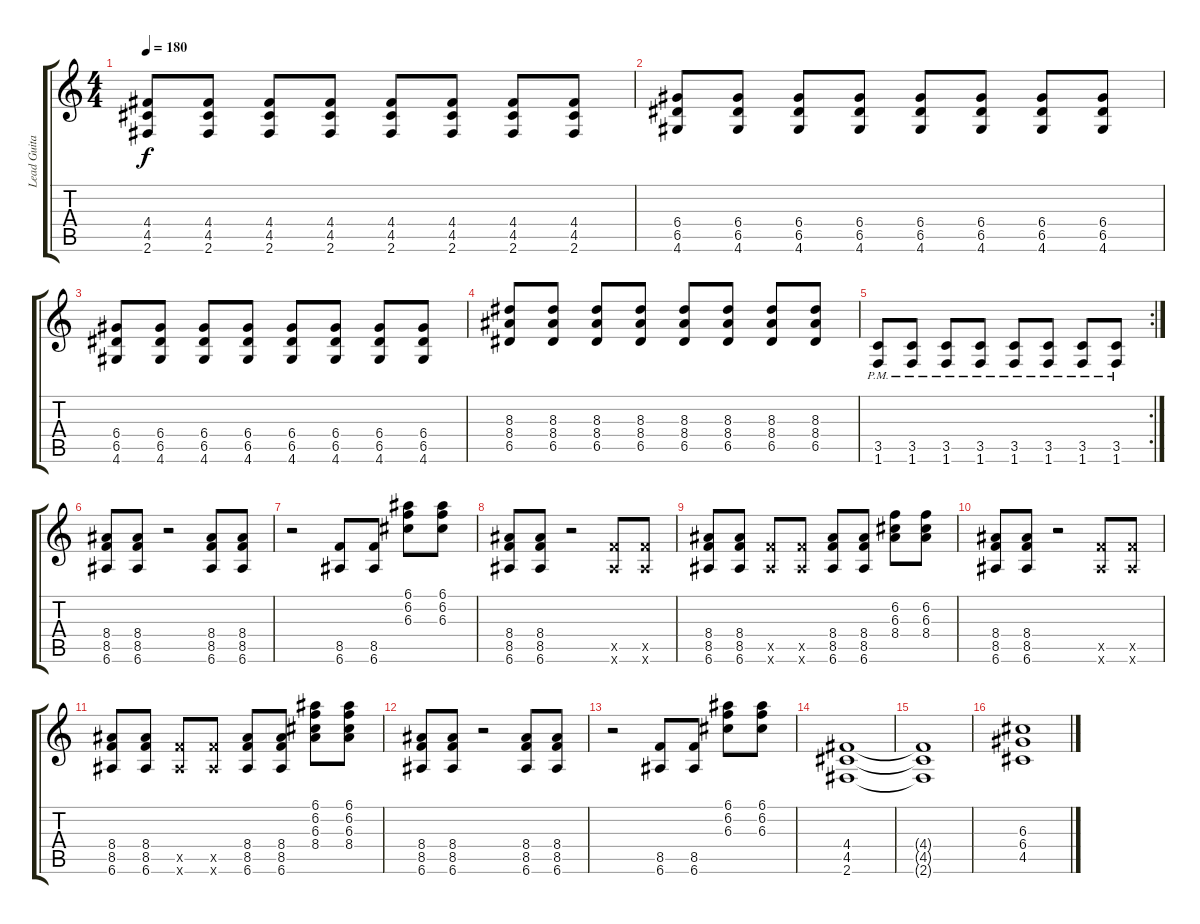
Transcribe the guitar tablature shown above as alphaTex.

\track ("Lead Guitar" "Lead Guita") {instrument distortionguitar}
\staff {score tabs}
\tuning (E4 B3 G3 D3 A2 E2) {hide}
\ts (4 4)
\tempo 180
\clef g2
\ks c
(4.4 4.5 2.6).8{dy f} (4.4 4.5 2.6).8 (4.4 4.5 2.6).8 (4.4 4.5 2.6).8 (4.4 4.5 2.6).8 (4.4 4.5 2.6).8 (4.4 4.5 2.6).8 (4.4 4.5 2.6).8 |
(6.4 6.5 4.6).8 (6.4 6.5 4.6).8 (6.4 6.5 4.6).8 (6.4 6.5 4.6).8 (6.4 6.5 4.6).8 (6.4 6.5 4.6).8 (6.4 6.5 4.6).8 (6.4 6.5 4.6).8 |
(6.4 6.5 4.6).8 (6.4 6.5 4.6).8 (6.4 6.5 4.6).8 (6.4 6.5 4.6).8 (6.4 6.5 4.6).8 (6.4 6.5 4.6).8 (6.4 6.5 4.6).8 (6.4 6.5 4.6).8 |
(8.3 8.4 6.5).8 (8.3 8.4 6.5).8 (8.3 8.4 6.5).8 (8.3 8.4 6.5).8 (8.3 8.4 6.5).8 (8.3 8.4 6.5).8 (8.3 8.4 6.5).8 (8.3 8.4 6.5).8 |
\rc 2
(3.5{pm} 1.6{pm}).8 (3.5{pm} 1.6{pm}).8 (3.5{pm} 1.6{pm}).8 (3.5{pm} 1.6{pm}).8 (3.5{pm} 1.6{pm}).8 (3.5{pm} 1.6{pm}).8 (3.5{pm} 1.6{pm}).8 (3.5{pm} 1.6{pm}).8 |
(8.4 8.5 6.6).8 (8.4 8.5 6.6).8 r.2 (8.4 8.5 6.6).8 (8.4 8.5 6.6).8 |
r.2 (8.5 6.6).8 (8.5 6.6).8 (6.1 6.2 6.3).8 (6.1 6.2 6.3).8 |
(8.4 8.5 6.6).8 (8.4 8.5 6.6).8 r.2 (8.5{x} 6.6{x}).8 (8.5{x} 6.6{x}).8 |
(8.4 8.5 6.6).8 (8.4 8.5 6.6).8 (8.5{x} 6.6{x}).8 (8.5{x} 6.6{x}).8 (8.4 8.5 6.6).8 (8.4 8.5 6.6).8 (6.2 6.3 8.4).8 (6.2 6.3 8.4).8 |
(8.4 8.5 6.6).8 (8.4 8.5 6.6).8 r.2 (8.5{x} 6.6{x}).8 (8.5{x} 6.6{x}).8 |
(8.4 8.5 6.6).8 (8.4 8.5 6.6).8 (8.5{x} 6.6{x}).8 (8.5{x} 6.6{x}).8 (8.4 8.5 6.6).8 (8.4 8.5 6.6).8 (6.1 6.2 6.3 8.4).8 (6.1 6.2 6.3 8.4).8 |
(8.4 8.5 6.6).8 (8.4 8.5 6.6).8 r.2 (8.4 8.5 6.6).8 (8.4 8.5 6.6).8 |
r.2 (8.5 6.6).8 (8.5 6.6).8 (6.1 6.2 6.3).8 (6.1 6.2 6.3).8 |
(4.4 4.5 2.6).1 |
(4.4{t} 4.5{t} 2.6{t}).1 |
(6.3 6.4 4.5).1
